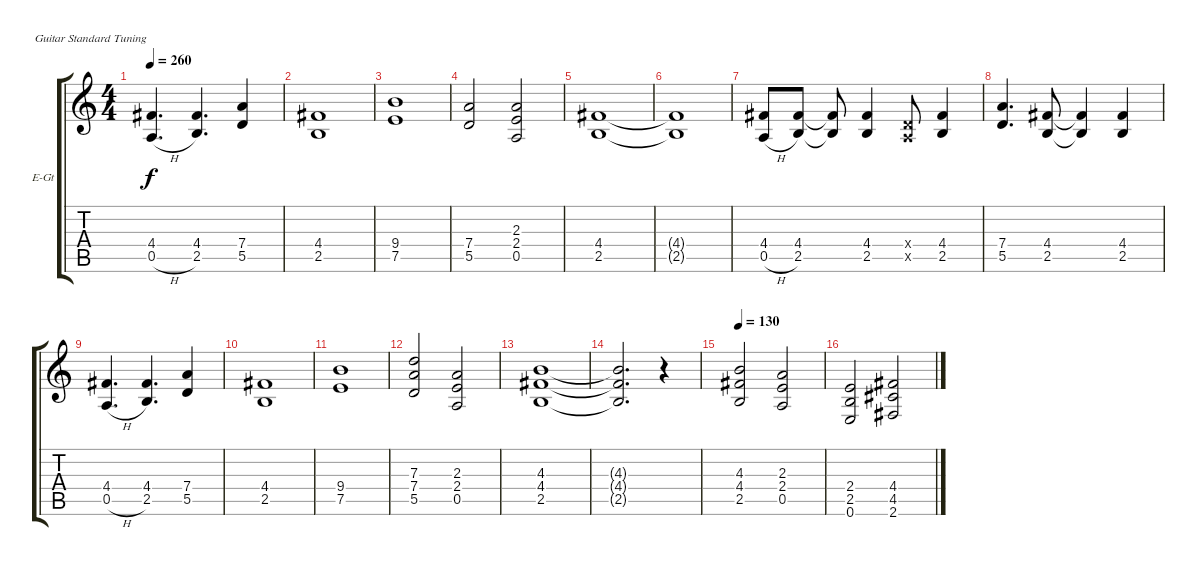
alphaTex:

\defaultSystemsLayout 4
\bracketExtendMode groupsimilarinstruments
\firstSystemTrackNameOrientation horizontal
\otherSystemsTrackNameOrientation horizontal
\track ("Herman Frank" "E-Gt") {instrument distortionguitar}
\staff {score tabs}
\tuning (E4 B3 G3 D3 A2 E2)
\ts (4 4)
\tempo 260
\clef g2
\ks c
(4.4 0.5{h}).4{d dy f} (4.4 2.5).4{d} (7.4 5.5).4 |
(4.4 2.5).1 |
(9.4 7.5).1 |
(7.4 5.5).2 (2.3 2.4 0.5).2 |
(4.4 2.5).1 |
(2.5{t} 4.4{t}).1 |
(4.4 0.5{h}).8 (4.4 2.5).8 (4.4{t} 2.5{t}).8 (4.4 2.5).4 (0.4{x} 0.5{x}).8 (2.5 4.4).4 |
(7.4 5.5).4{d} (4.4 2.5).8 (4.4{t} 2.5{t}).4 (2.5 4.4).4 |
(4.4 0.5{h}).4{d} (4.4 2.5).4{d} (7.4 5.5).4 |
(4.4 2.5).1 |
(9.4 7.5).1 |
(7.4 5.5 7.3).2 (2.3 2.4 0.5).2 |
(4.4 2.5 4.3).1 |
(4.4{t} 2.5{t} 4.3{t}).2{d} r.4 |
\tempo 130
(4.4 2.5 4.3).2 (2.4 0.5 2.3).2 |
(2.4 2.5 0.6).2 (4.4 4.5 2.6).2
